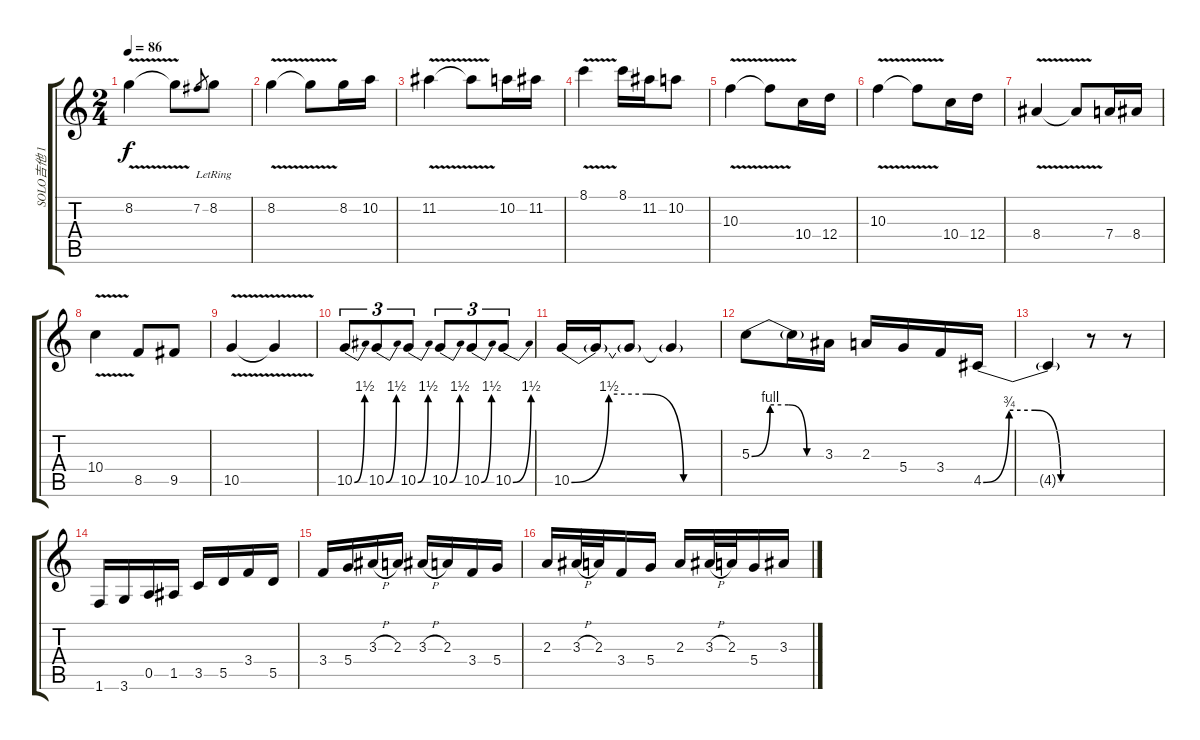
\track ("SOLO吉他 1" "SOLO吉他 1") {instrument distortionguitar}
\staff {score tabs}
\tuning (E4 B3 G3 D3 A2 E2) {hide}
\ts (2 4)
\tempo 86
\clef g2
\ks c
8.2{v}.4{dy f} 8.2{t}.8 7.2.8{gr} 8.2{lr}.8 |
8.2{v}.4 8.2{t}.8 8.2.16 10.2.16 |
11.2{v}.4 11.2{t}.8 10.2.16 11.2.16 |
8.1{v}.4 8.1.16 11.2.16 10.2.8 |
10.3{v}.4 10.3{t}.8 10.4.16 12.4.16 |
10.3{v}.4 10.3{t}.8 10.4.16 12.4.16 |
8.4{v}.4 8.4{t}.8 7.4.16 8.4.16 |
10.4{v}.4 8.5.8 9.5.8 |
10.5{v}.4 10.5{t}.4 |
10.5{be (bend 0 0 60 6)}.8{tu (3 2) volume 16} 10.5{be (bend 0 0 60 6)}.8{tu (3 2)} 10.5{be (bend 0 0 60 6)}.8{tu (3 2)} 10.5{be (bend 0 0 60 6)}.8{tu (3 2)} 10.5{be (bend 0 0 60 6)}.8{tu (3 2)} 10.5{be (bend 0 0 60 6)}.8{tu (3 2)} |
10.5{be (custom 0 0 15 6 30 6 45 0 60 0)}.16 10.5{t}.16 10.5{t}.8 10.5{t}.4 |
5.3{be (custom 0 0 15 4 30 4 45 0 60 0)}.8 5.3{t}.16 3.3.16 2.3.16 5.4.16 3.4.16 4.5{be (custom 0 0 15 3 30 3 45 0 60 0)}.16 |
4.5{t}.4 r.8 r.8 |
1.6.16 3.6.16 0.5.16 1.5.16 3.5.16 5.5.16 3.4.16 5.5.16 |
3.4.16 5.4.16 3.3{h}.16 2.3.16 3.3{h}.16 2.3.16 3.4.16 5.4.16 |
2.3.16 3.3{h}.32 2.3.32 3.4.16 5.4.16 2.3.16 3.3{h}.32 2.3.32 5.4.16 3.3.16
